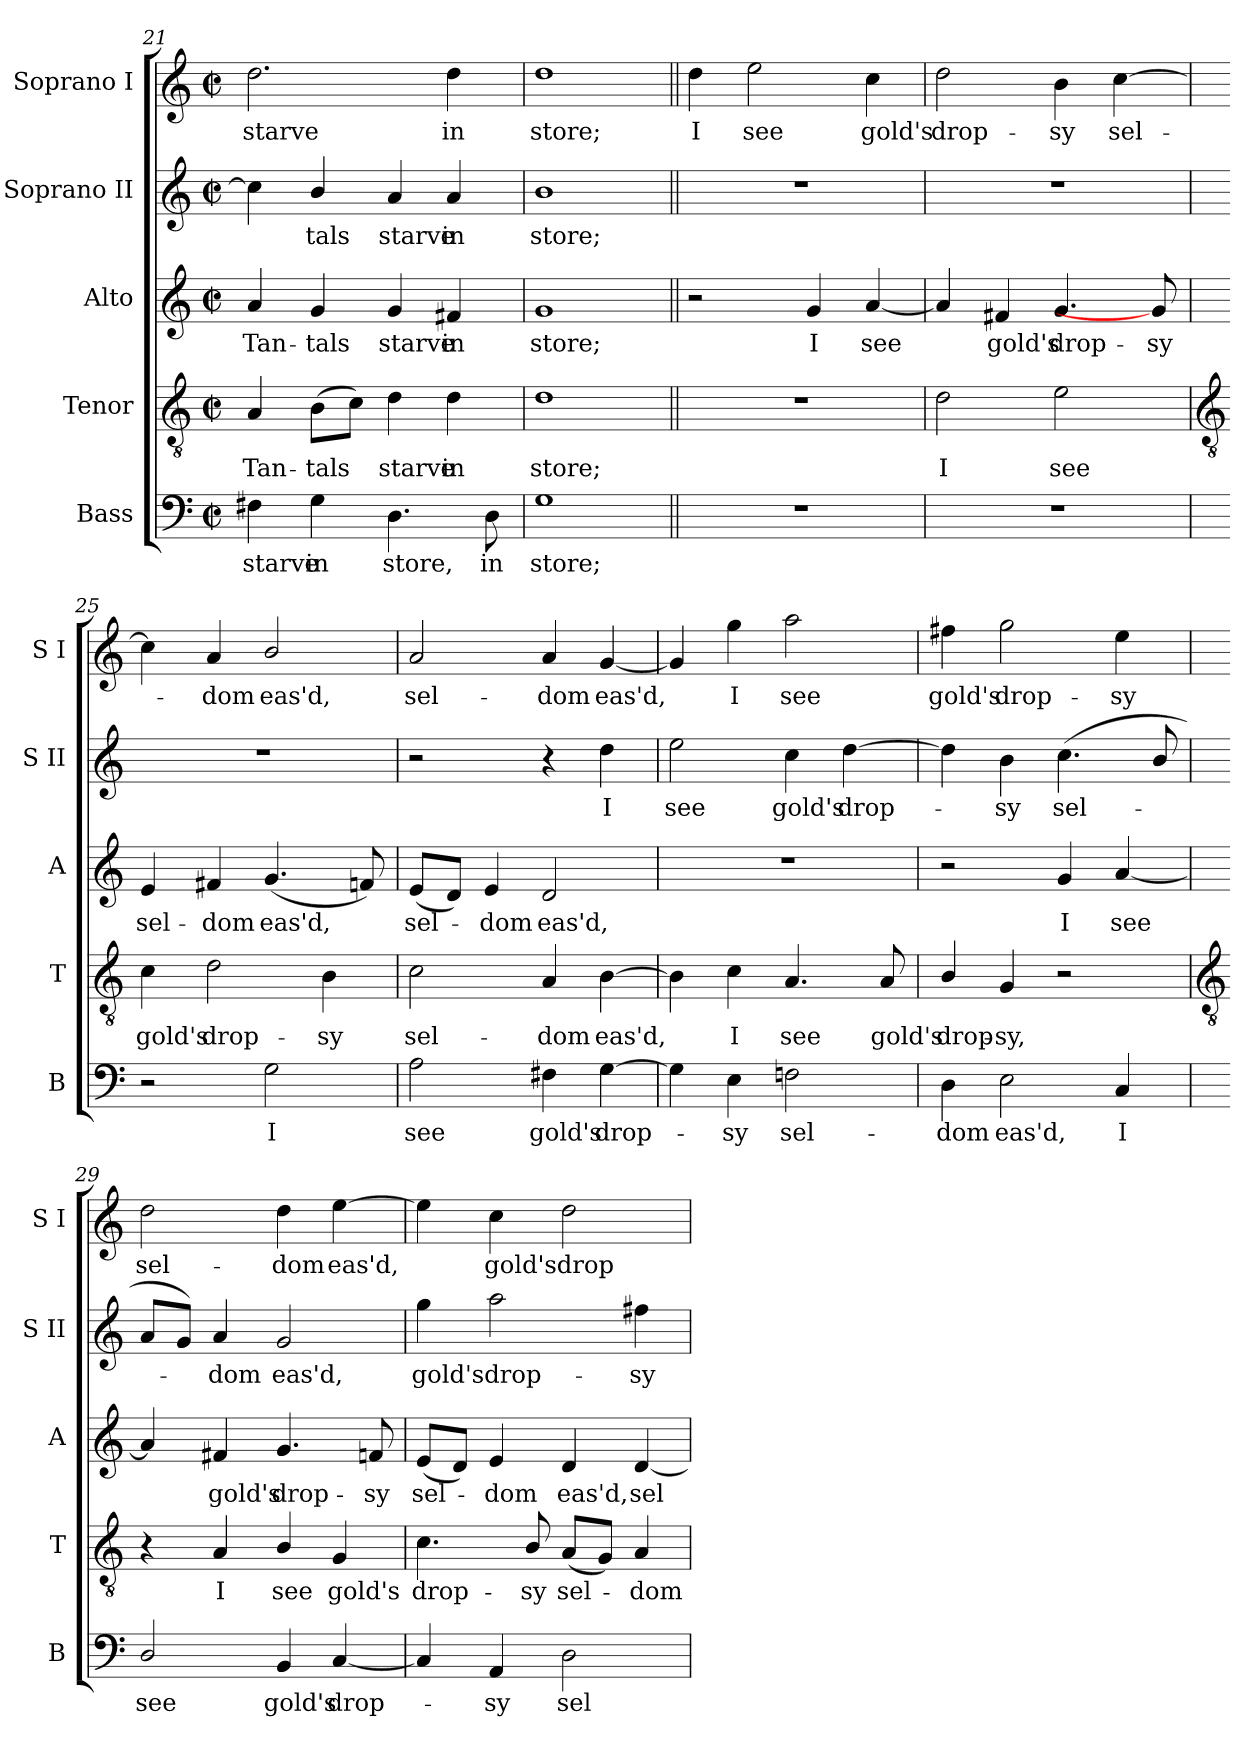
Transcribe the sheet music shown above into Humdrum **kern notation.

**kern	**text	**kern	**text	**kern	**text	**kern	**text	**kern	**text
*part5	*part5	*part4	*part4	*part3	*part3	*part2	*part2	*part1	*part1
*staff5	*staff5	*staff4	*staff4	*staff3	*staff3	*staff2	*staff2	*staff1	*staff1
*I"Bass	*	*I"Tenor	*	*I"Alto	*	*I"Soprano II	*	*I"Soprano I	*
*I'B	*	*I'T	*	*I'A	*	*I'S II	*	*I'S I	*
!!LO:LB:g=z
*clefF4	*	*clefGv2	*	*clefG2	*	*clefG2	*	*clefG2	*
*k[]	*	*k[]	*	*k[]	*	*k[]	*	*k[]	*
*C:	*	*C:	*	*C:	*	*C:	*	*C:	*
*M2/2	*	*M2/2	*	*M2/2	*	*M2/2	*	*M2/2	*
*met(c|)	*	*met(c|)	*	*met(c|)	*	*met(c|)	*	*met(c|)	*
=21	=21	=21	=21	=21	=21	=21	=21	=21	=21
!	!LO:LY:b	!	!LO:LY:b	!	!LO:LY:b	!	!	!	!LO:LY:b
4F#X	starve	4A	Tan-	4a	Tan-	4cc]	.	2.dd	starve
!	!LO:LY:b	!	!LO:LY:b	!	!LO:LY:b	!	!LO:LY:b	!	!
4G	in	(>8BL	-tals	4g	-tals	4b/	-tals	.	.
.	.	8cJ)	.	.	.	.	.	.	.
!	!LO:LY:b	!	!LO:LY:b	!	!LO:LY:b	!	!LO:LY:b	!	!
4.D	store,	4d	starve	4g	starve	4a	starve	.	.
!	!	!	!LO:LY:b	!	!LO:LY:b	!	!LO:LY:b	!	!LO:LY:b
.	.	4d	in	4f#X	in	4a	in	4dd	in
!	!LO:LY:b	!	!	!	!	!	!	!	!
8D	in	.	.	.	.	.	.	.	.
=22	=22	=22	=22	=22	=22	=22	=22	=22	=22
!	!LO:LY:b	!	!LO:LY:b	!	!LO:LY:b	!	!LO:LY:b	!	!LO:LY:b
1G	store;	1d	store;	1g	store;	1b	store;	1dd	store;
=23||	=23||	=23||	=23||	=23||	=23||	=23||	=23||	=23||	=23||
!	!	!	!	!	!	!	!	!	!LO:LY:b
1r	.	1r	.	2r	.	1r	.	4dd	I
!	!	!	!	!	!	!	!	!	!LO:LY:b
.	.	.	.	.	.	.	.	2ee	see
!	!	!	!	!	!LO:LY:b	!	!	!	!
.	.	.	.	4g	I	.	.	.	.
!	!	!	!	!	!LO:LY:b	!	!	!	!LO:LY:b
.	.	.	.	[4a	see	.	.	4cc	gold's
=24	=24	=24	=24	=24	=24	=24	=24	=24	=24
!	!	!	!LO:LY:b	!	!	!	!	!	!LO:LY:b
1r	.	2d	I	4a]	.	1r	.	2dd	drop-
!	!	!	!	!	!LO:LY:b	!	!	!	!
.	.	.	.	4f#X	gold's	.	.	.	.
!	!	!	!LO:LY:b	!	!LO:LY:b	!	!	!	!LO:LY:b
.	.	2e	see	4.g	drop-	.	.	4b	-sy
!	!	!	!	!	!	!	!	!	!LO:LY:b
.	.	.	.	.	.	.	.	[4cc	sel-
!	!	!	!	!	!LO:LY:b	!	!	!	!
.	.	.	.	8g]	-sy	.	.	.	.
!!LO:LB:g=z
=25	=25	=25	=25	=25	=25	=25	=25	=25	=25
*	*	*clefGv2	*	*	*	*	*	*	*
!	!	!	!LO:LY:b	!	!LO:LY:b	!	!	!	!
2r	.	4c	gold's	4e	sel-	1r	.	4cc]	.
!	!	!	!LO:LY:b	!	!LO:LY:b	!	!	!	!LO:LY:b
.	.	2d	drop-	4f#X	-dom	.	.	4a	dom
!	!LO:LY:b	!	!	!	!LO:LY:b	!	!	!	!LO:LY:b
2G	I	.	.	(<4.g	eas'd,	.	.	2b/	eas'd,
!	!	!	!LO:LY:b	!	!	!	!	!	!
.	.	4B	-sy	.	.	.	.	.	.
.	.	.	.	8fn)	.	.	.	.	.
=26	=26	=26	=26	=26	=26	=26	=26	=26	=26
!	!LO:LY:b	!	!LO:LY:b	!	!LO:LY:b	!	!	!	!LO:LY:b
2A	see	2c	sel-	(<8eL	sel-	2r	.	2a	sel-
.	.	.	.	8dJ)	.	.	.	.	.
!	!	!	!	!	!LO:LY:b	!	!	!	!
.	.	.	.	4e	dom	.	.	.	.
!	!LO:LY:b	!	!LO:LY:b	!	!LO:LY:b	!	!	!	!LO:LY:b
4F#X	gold's	4A	-dom	2d	eas'd,	4r	.	4a	-dom
!	!LO:LY:b	!	!LO:LY:b	!	!	!	!LO:LY:b	!	!LO:LY:b
[4G	drop-	[4B	eas'd,	.	.	4dd	I	[4g	eas'd,
=27	=27	=27	=27	=27	=27	=27	=27	=27	=27
!	!	!	!	!	!	!	!LO:LY:b	!	!
4G]	.	4B]	.	1r	.	2ee	see	4g]	.
!	!LO:LY:b	!	!LO:LY:b	!	!	!	!	!	!LO:LY:b
4E	sy	4c	I	.	.	.	.	4gg	I
!	!LO:LY:b	!	!LO:LY:b	!	!	!	!LO:LY:b	!	!LO:LY:b
2Fn	sel-	4.A	see	.	.	4cc	gold's	2aa	see
!	!	!	!	!	!	!	!LO:LY:b	!	!
.	.	.	.	.	.	[4dd	drop-	.	.
!	!	!	!LO:LY:b	!	!	!	!	!	!
.	.	8A	gold's	.	.	.	.	.	.
=28	=28	=28	=28	=28	=28	=28	=28	=28	=28
!	!LO:LY:b	!	!LO:LY:b	!	!	!	!	!	!LO:LY:b
4D	-dom	4B/	drop-	2r	.	4dd]	.	4ff#X	gold's
!	!LO:LY:b	!	!LO:LY:b	!	!	!	!LO:LY:b	!	!LO:LY:b
2E	eas'd,	4G	-sy,	.	.	4b	sy	2gg	drop-
!	!	!	!	!	!LO:LY:b	!	!LO:LY:b	!	!
.	.	2r	.	4g	I	(<4.cc	sel-	.	.
!	!LO:LY:b	!	!	!	!LO:LY:b	!	!	!	!LO:LY:b
4C	I	.	.	[4a	see	.	.	4ee	-sy
.	.	.	.	.	.	8b/	.	.	.
!!LO:LB:g=z
=29	=29	=29	=29	=29	=29	=29	=29	=29	=29
*	*	*clefGv2	*	*	*	*	*	*	*
!	!LO:LY:b	!	!	!	!	!	!	!	!LO:LY:b
2D/	see	4r	.	4a]	.	8aL	.	2dd	sel-
.	.	.	.	.	.	8gJ)	.	.	.
!	!	!	!LO:LY:b	!	!LO:LY:b	!	!LO:LY:b	!	!
.	.	4A	I	4f#X	gold's	4a	dom	.	.
!	!LO:LY:b	!	!LO:LY:b	!	!LO:LY:b	!	!LO:LY:b	!	!LO:LY:b
4BB	gold's	4B/	see	4.g	drop-	2g	eas'd,	4dd	-dom
!	!LO:LY:b	!	!LO:LY:b	!	!	!	!	!	!LO:LY:b
[4C	drop-	4G	gold's	.	.	.	.	[4ee	eas'd,
!	!	!	!	!	!LO:LY:b	!	!	!	!
.	.	.	.	8fn	-sy	.	.	.	.
=30	=30	=30	=30	=30	=30	=30	=30	=30	=30
!	!	!	!LO:LY:b	!	!LO:LY:b	!	!LO:LY:b	!	!
4C]	.	4.c	drop-	(<8eL	sel-	4gg	gold's	4ee]	.
.	.	.	.	8dJ)	.	.	.	.	.
!	!LO:LY:b	!	!	!	!LO:LY:b	!	!LO:LY:b	!	!LO:LY:b
4AA	sy	.	.	4e	dom	2aa	drop-	4cc	gold's
!	!	!	!LO:LY:b	!	!	!	!	!	!
.	.	8B/	-sy	.	.	.	.	.	.
!	!LO:LY:b	!	!LO:LY:b	!	!LO:LY:b	!	!	!	!LO:LY:b
2D	sel-	(<8AL	sel-	4d	eas'd,	.	.	2dd	drop-
.	.	8GJ)	.	.	.	.	.	.	.
!	!	!	!LO:LY:b	!	!LO:LY:b	!	!LO:LY:b	!	!
.	.	4A	dom	[4d	sel-	4ff#X	-sy	.	.
=	=	=	=	=	=	=	=	=	=
*-	*-	*-	*-	*-	*-	*-	*-	*-	*-
